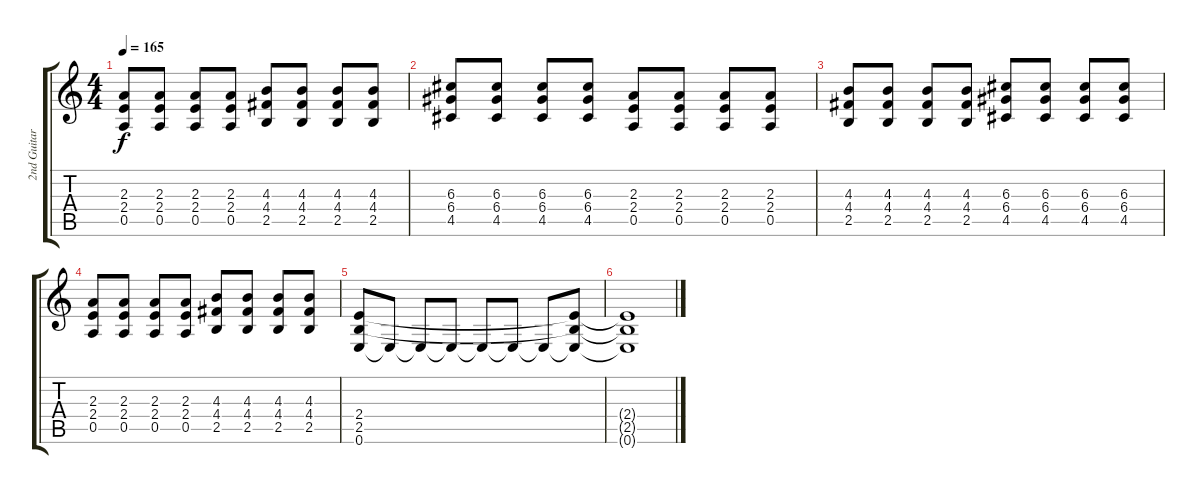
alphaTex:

\track ("2nd Guitar" "2nd Guitar") {instrument overdrivenguitar}
\staff {score tabs}
\tuning (E4 B3 G3 D3 A2 E2) {hide}
\ts (4 4)
\tempo 165
\clef g2
\ks c
(2.3 2.4 0.5).8{dy f} (2.3 2.4 0.5).8 (2.3 2.4 0.5).8 (2.3 2.4 0.5).8 (4.3 4.4 2.5).8 (4.3 4.4 2.5).8 (4.3 4.4 2.5).8 (4.3 4.4 2.5).8 |
(6.3 6.4 4.5).8 (6.3 6.4 4.5).8 (6.3 6.4 4.5).8 (6.3 6.4 4.5).8 (2.3 2.4 0.5).8 (2.3 2.4 0.5).8 (2.3 2.4 0.5).8 (2.3 2.4 0.5).8 |
(4.3 4.4 2.5).8 (4.3 4.4 2.5).8 (4.3 4.4 2.5).8 (4.3 4.4 2.5).8 (6.3 6.4 4.5).8 (6.3 6.4 4.5).8 (6.3 6.4 4.5).8 (6.3 6.4 4.5).8 |
(2.3 2.4 0.5).8 (2.3 2.4 0.5).8 (2.3 2.4 0.5).8 (2.3 2.4 0.5).8 (4.3 4.4 2.5).8 (4.3 4.4 2.5).8 (4.3 4.4 2.5).8 (4.3 4.4 2.5).8 |
(2.4 2.5 0.6).8 0.6{t}.8 0.6{t}.8 0.6{t}.8 0.6{t}.8 0.6{t}.8 0.6{t}.8 (2.4{t} 2.5{t} 0.6{t}).8 |
(2.4{t} 2.5{t} 0.6{t}).1
